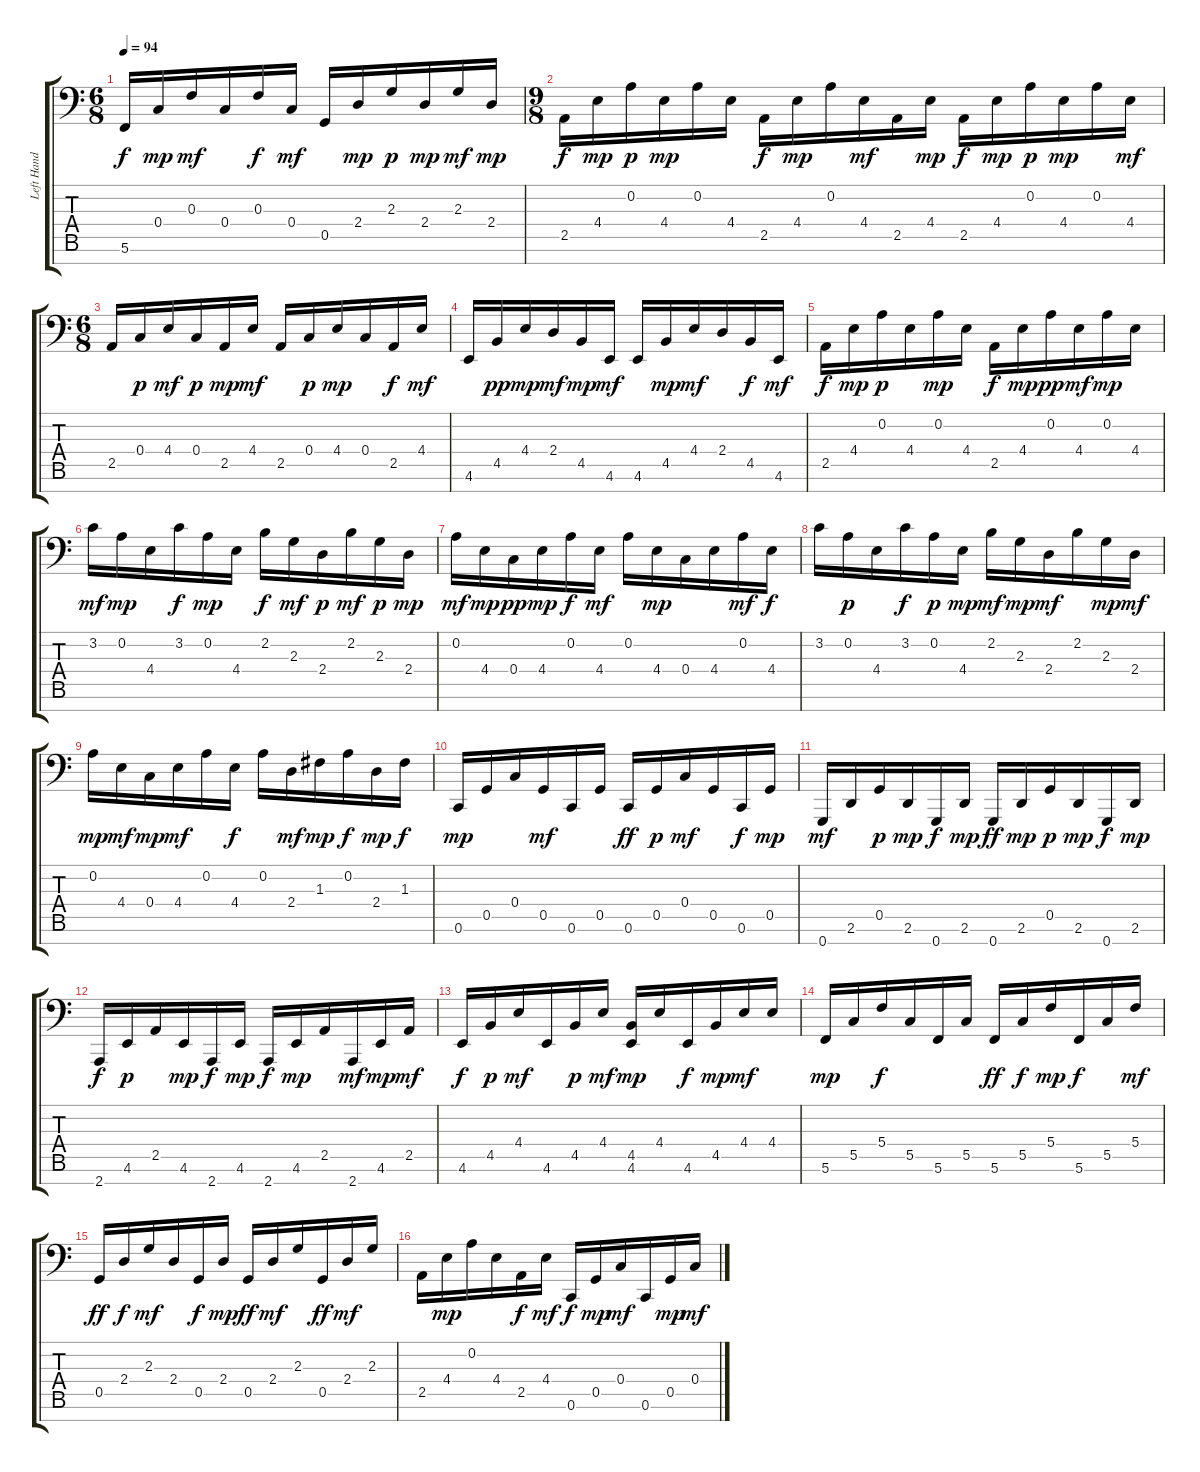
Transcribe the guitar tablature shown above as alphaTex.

\track ("Left Hand Piano" "Left Hand ") {instrument acousticgrandpiano}
\staff {score tabs}
\tuning (D4 A3 F3 C3 G2 C2 G1) {hide}
\ts (6 8)
\tempo 94
\clef f4
\ks c
5.6.16{dy f} 0.4.16{dy mp} 0.3.16{dy mf} 0.4.16 0.3.16{dy f} 0.4.16{dy mf} 0.5.16 2.4.16{dy mp} 2.3.16{dy p} 2.4.16{dy mp} 2.3.16{dy mf} 2.4.16{dy mp} |
\ts (9 8)
2.5.16{dy f} 4.4.16{dy mp} 0.2.16{dy p} 4.4.16{dy mp} 0.2.16 4.4.16 2.5.16{dy f} 4.4.16{dy mp} 0.2.16 4.4.16{dy mf} 2.5.16 4.4.16{dy mp} 2.5.16{dy f} 4.4.16{dy mp} 0.2.16{dy p} 4.4.16{dy mp} 0.2.16 4.4.16{dy mf} |
\ts (6 8)
2.5.16 0.4.16{dy p} 4.4.16{dy mf} 0.4.16{dy p} 2.5.16{dy mp} 4.4.16{dy mf} 2.5.16 0.4.16{dy p} 4.4.16{dy mp} 0.4.16 2.5.16{dy f} 4.4.16{dy mf} |
4.6.16 4.5.16{dy pp} 4.4.16{dy mp} 2.4.16{dy mf} 4.5.16{dy mp} 4.6.16{dy mf} 4.6.16 4.5.16{dy mp} 4.4.16{dy mf} 2.4.16 4.5.16{dy f} 4.6.16{dy mf} |
2.5.16{dy f} 4.4.16{dy mp} 0.2.16{dy p} 4.4.16 0.2.16{dy mp} 4.4.16 2.5.16{dy f} 4.4.16{dy mp} 0.2.16{dy pp} 4.4.16{dy mf} 0.2.16{dy mp} 4.4.16 |
3.2.16{dy mf} 0.2.16{dy mp} 4.4.16 3.2.16{dy f} 0.2.16{dy mp} 4.4.16 2.2.16{dy f} 2.3.16{dy mf} 2.4.16{dy p} 2.2.16{dy mf} 2.3.16{dy p} 2.4.16{dy mp} |
0.2.16{dy mf} 4.4.16{dy mp} 0.4.16{dy pp} 4.4.16{dy mp} 0.2.16{dy f} 4.4.16{dy mf} 0.2.16 4.4.16{dy mp} 0.4.16 4.4.16 0.2.16{dy mf} 4.4.16{dy f} |
3.2.16 0.2.16{dy p} 4.4.16 3.2.16{dy f} 0.2.16{dy p} 4.4.16{dy mp} 2.2.16{dy mf} 2.3.16{dy mp} 2.4.16{dy mf} 2.2.16 2.3.16{dy mp} 2.4.16{dy mf} |
0.2.16{dy mp} 4.4.16{dy mf} 0.4.16{dy mp} 4.4.16{dy mf} 0.2.16 4.4.16{dy f} 0.2.16 2.4.16{dy mf} 1.3.16{dy mp} 0.2.16{dy f} 2.4.16{dy mp} 1.3.16{dy f} |
0.6.16{dy mp} 0.5.16 0.4.16 0.5.16{dy mf} 0.6.16 0.5.16 0.6.16{dy ff} 0.5.16{dy p} 0.4.16{dy mf} 0.5.16 0.6.16{dy f} 0.5.16{dy mp} |
0.7.16{dy mf} 2.6.16 0.5.16{dy p} 2.6.16{dy mp} 0.7.16{dy f} 2.6.16{dy mp} 0.7.16{dy ff} 2.6.16{dy mp} 0.5.16{dy p} 2.6.16{dy mp} 0.7.16{dy f} 2.6.16{dy mp} |
2.7.16{dy f} 4.6.16{dy p} 2.5.16 4.6.16{dy mp} 2.7.16{dy f} 4.6.16{dy mp} 2.7.16{dy f} 4.6.16{dy mp} 2.5.16 2.7.16{dy mf} 4.6.16{dy mp} 2.5.16{dy mf} |
4.6.16{dy f} 4.5.16{dy p} 4.4.16{dy mf} 4.6.16 4.5.16{dy p} 4.4.16{dy mf} (4.5 4.6).16{dy mp} 4.4.16 4.6.16{dy f} 4.5.16{dy mp} 4.4.16{dy mf} 4.4.16 |
5.6.16{dy mp} 5.5.16 5.4.16{dy f} 5.5.16 5.6.16 5.5.16 5.6.16{dy ff} 5.5.16{dy f} 5.4.16{dy mp} 5.6.16{dy f} 5.5.16 5.4.16{dy mf} |
0.5.16{dy ff} 2.4.16{dy f} 2.3.16{dy mf} 2.4.16 0.5.16{dy f} 2.4.16{dy mp} 0.5.16{dy ff} 2.4.16{dy mf} 2.3.16 0.5.16{dy ff} 2.4.16{dy mf} 2.3.16 |
2.5.16 4.4.16{dy mp} 0.2.16 4.4.16 2.5.16{dy f} 4.4.16{dy mf} 0.6.16{dy f} 0.5.16{dy mp} 0.4.16{dy mf} 0.6.16 0.5.16{dy mp} 0.4.16{dy mf}
